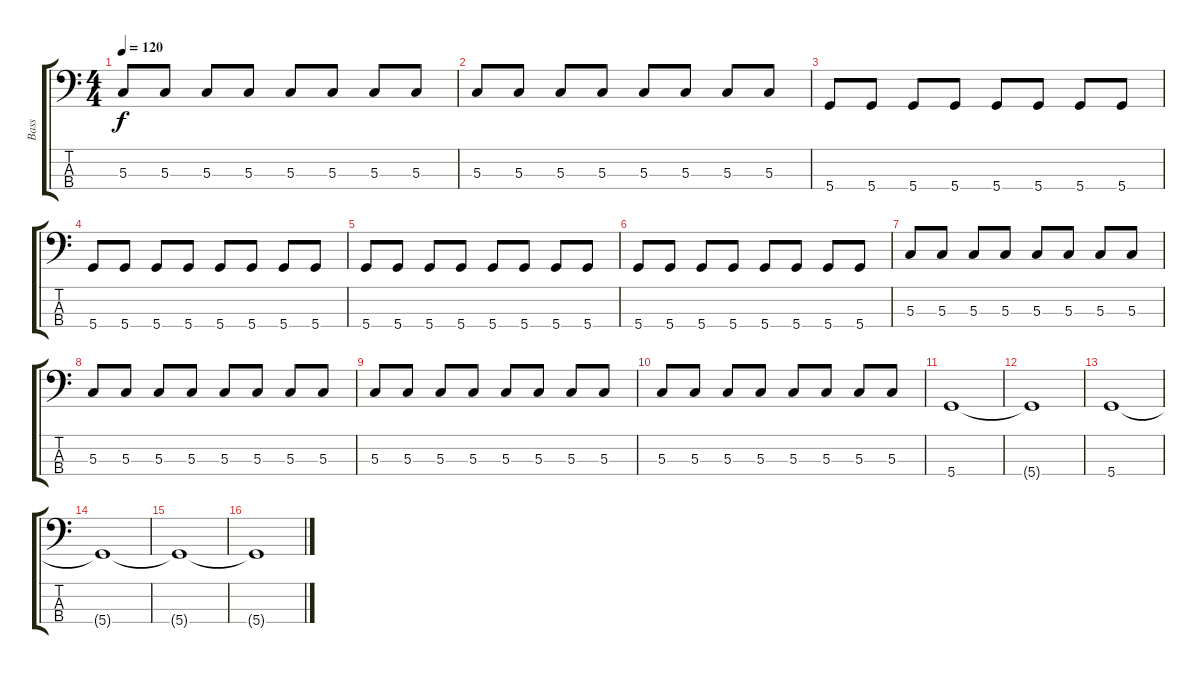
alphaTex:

\track ("Bass" "Bass") {instrument electricbassfinger}
\staff {score tabs}
\tuning (F2 C2 G1 D1) {hide}
\ts (4 4)
\tempo 120
\clef f4
\ks c
5.3.8{dy f} 5.3.8 5.3.8 5.3.8 5.3.8 5.3.8 5.3.8 5.3.8 |
5.3.8 5.3.8 5.3.8 5.3.8 5.3.8 5.3.8 5.3.8 5.3.8 |
5.4.8 5.4.8 5.4.8 5.4.8 5.4.8 5.4.8 5.4.8 5.4.8 |
5.4.8 5.4.8 5.4.8 5.4.8 5.4.8 5.4.8 5.4.8 5.4.8 |
5.4.8 5.4.8 5.4.8 5.4.8 5.4.8 5.4.8 5.4.8 5.4.8 |
5.4.8 5.4.8 5.4.8 5.4.8 5.4.8 5.4.8 5.4.8 5.4.8 |
5.3.8 5.3.8 5.3.8 5.3.8 5.3.8 5.3.8 5.3.8 5.3.8 |
5.3.8 5.3.8 5.3.8 5.3.8 5.3.8 5.3.8 5.3.8 5.3.8 |
5.3.8 5.3.8 5.3.8 5.3.8 5.3.8 5.3.8 5.3.8 5.3.8 |
5.3.8 5.3.8 5.3.8 5.3.8 5.3.8 5.3.8 5.3.8 5.3.8 |
5.4.1 |
5.4{t}.1 |
5.4.1 |
5.4{t}.1 |
5.4{t}.1 |
5.4{t}.1
